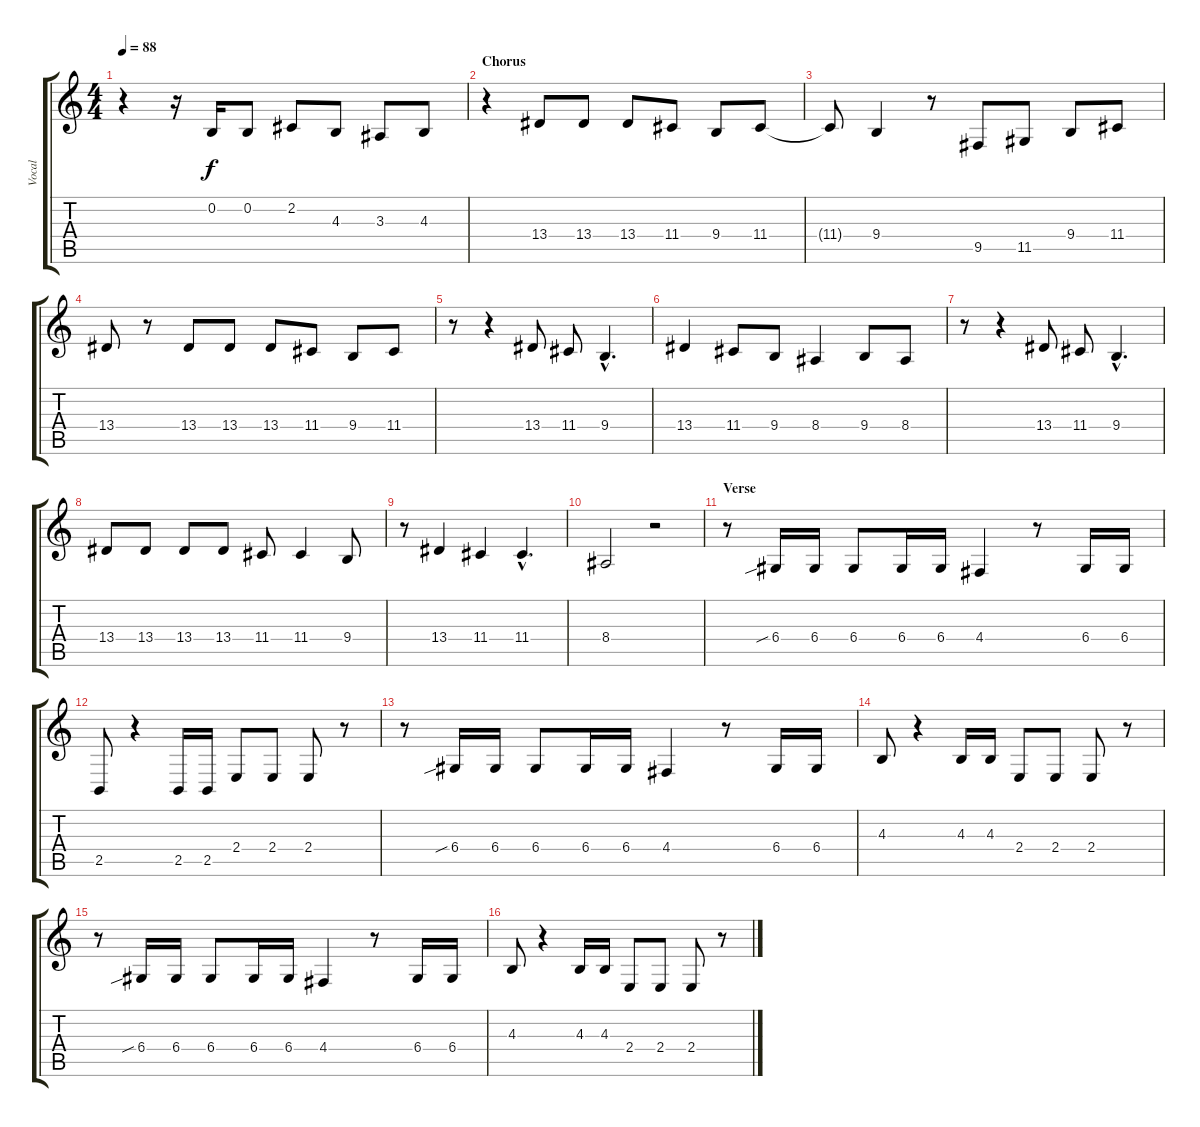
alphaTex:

\track ("Vocal" "Vocal") {instrument cello}
\staff {score tabs}
\tuning (E4 B3 G3 D3 A2 E2) {hide}
\ts (4 4)
\tempo 88
\clef g2
\ks c
r.4{dy f} r.16 0.2.16 0.2.8 2.2.8 4.3.8 3.3.8 4.3.8 |
\section ("" "Chorus")
r.4 13.4.8 13.4.8 13.4.8 11.4.8 9.4.8 11.4.8 |
11.4{t}.8 9.4.4 r.8 9.5.8 11.5.8 9.4.8 11.4.8 |
13.4.8 r.8 13.4.8 13.4.8 13.4.8 11.4.8 9.4.8 11.4.8 |
r.8 r.4 13.4.8 11.4.8 9.4{hac}.4{d} |
13.4.4 11.4.8 9.4.8 8.4.4 9.4.8 8.4.8 |
r.8 r.4 13.4.8 11.4.8 9.4{hac}.4{d} |
13.4.8 13.4.8 13.4.8 13.4.8 11.4.8 11.4.4 9.4.8 |
r.8 13.4.4 11.4.4 11.4{hac}.4{d} |
8.4.2 r.2 |
\section ("" "Verse")
r.8 6.4{sib}.16 6.4.16 6.4.8 6.4.16 6.4.16 4.4.4 r.8 6.4.16 6.4.16 |
2.5.8 r.4 2.5.16 2.5.16 2.4.8 2.4.8 2.4.8 r.8 |
r.8 6.4{sib}.16 6.4.16 6.4.8 6.4.16 6.4.16 4.4.4 r.8 6.4.16 6.4.16 |
4.3.8 r.4 4.3.16 4.3.16 2.4.8 2.4.8 2.4.8 r.8 |
r.8 6.4{sib}.16 6.4.16 6.4.8 6.4.16 6.4.16 4.4.4 r.8 6.4.16 6.4.16 |
4.3.8 r.4 4.3.16 4.3.16 2.4.8 2.4.8 2.4.8 r.8
